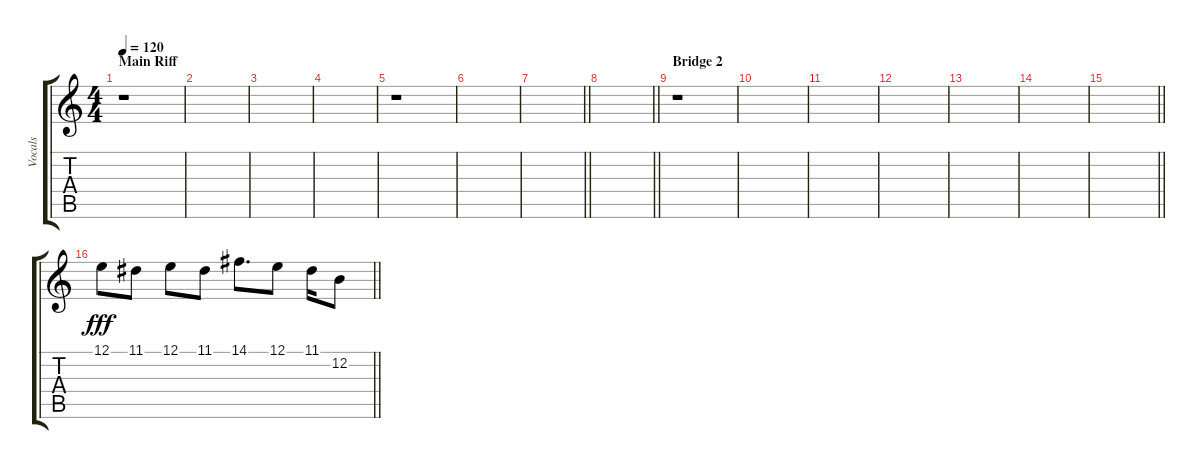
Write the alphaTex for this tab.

\track ("Vocals" "Vocals") {instrument lead2sawtooth}
\staff {score tabs}
\tuning (E4 B3 G3 D3 A2 E2) {hide}
\ts (4 4)
\section ("" "Main Riff")
\tempo 120
\clef g2
\ks c
r.1{dy fff} |
|
|
|
r.1 |
|
\barLineRight lightlight
|
\barLineRight lightlight
|
\section ("" "Bridge 2")
r.1 |
|
|
|
|
|
\barLineRight lightlight
|
\barLineRight lightlight
12.1.8 11.1.8 12.1.8 11.1.8 14.1.8{d} 12.1.8 11.1.16 12.2.8
